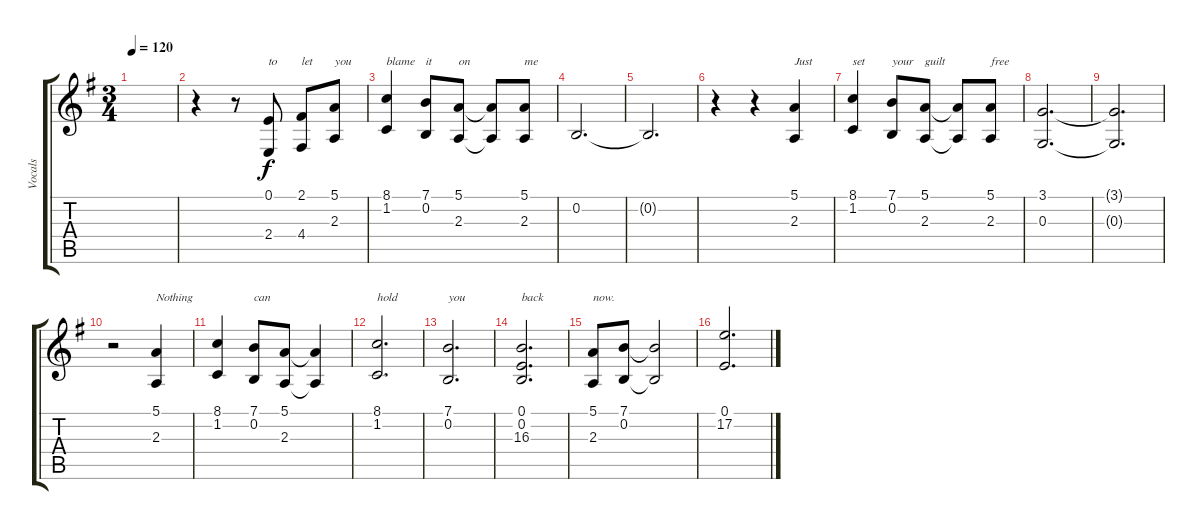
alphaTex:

\track ("Vocals" "Vocals") {instrument recorder}
\staff {score tabs}
\tuning (E4 B3 G3 D3 A2 E2) {hide}
\ts (3 4)
\tempo 120
\clef g2
\ks g
|
r.4 r.8 (0.1 2.4).8{txt "to"} (2.1 4.4).8{txt "let"} (5.1 2.3).8{txt "you"} |
(8.1 1.2).4{txt "blame"} (7.1 0.2).8{txt "it"} (5.1 2.3).8{txt "on"} (5.1{t} 2.3{t}).8 (5.1 2.3).8{txt "me"} |
0.2.2{d} |
0.2{t}.2{d} |
r.4 r.4 (5.1 2.3).4{txt "Just "} |
(8.1 1.2).4{txt "set"} (7.1 0.2).8{txt "your"} (5.1 2.3).8{txt "guilt"} (5.1{t} 2.3{t}).8 (5.1 2.3).8{txt "free"} |
(3.1 0.3).2{d} |
(3.1{t} 0.3{t}).2{d} |
r.2 (5.1 2.3).4{txt "Nothing"} |
(8.1 1.2).4 (7.1 0.2).8{txt "can"} (5.1 2.3).8 (5.1{t} 2.3{t}).4 |
(8.1 1.2).2{d txt "hold"} |
(7.1 0.2).2{d txt "you"} |
(0.1 0.2 16.3).2{d txt "back"} |
(5.1 2.3).8{txt "now."} (7.1 0.2).8 (7.1{t} 0.2{t}).2 |
(0.1 17.2).2{d}
